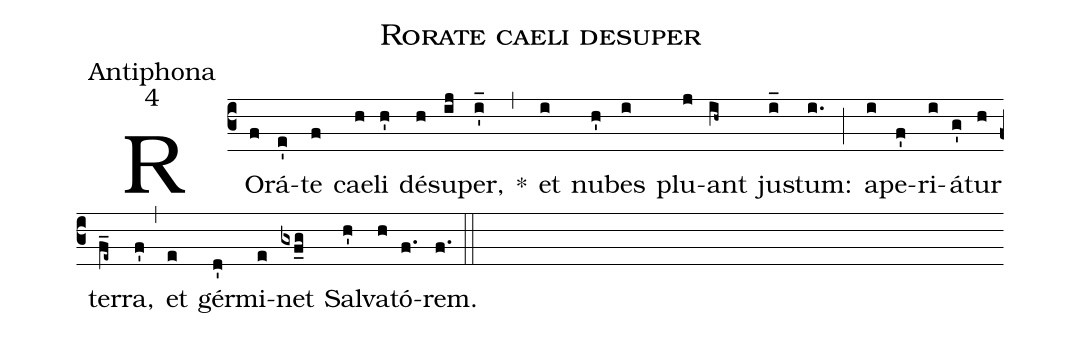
name:Rorate caeli desuper;
office-part:Antiphona;
mode:4;
%%
(c3) RO(f)rá(e')te(f) cae(h)li(h') dé(h)su(ij)per,(i'_) *(,) et(i) nu(h')bes(i) plu(j)ant(ih~) ju(i_)stum:(i.) (;) a(i)pe(f')ri(i)á(g')tur(h) ter(f_e~)ra,(f') (,) et(e) gér(d')mi(e)net(gxf_g) Sal(h')va(h)tó(f.)rem.(f.) (::)
